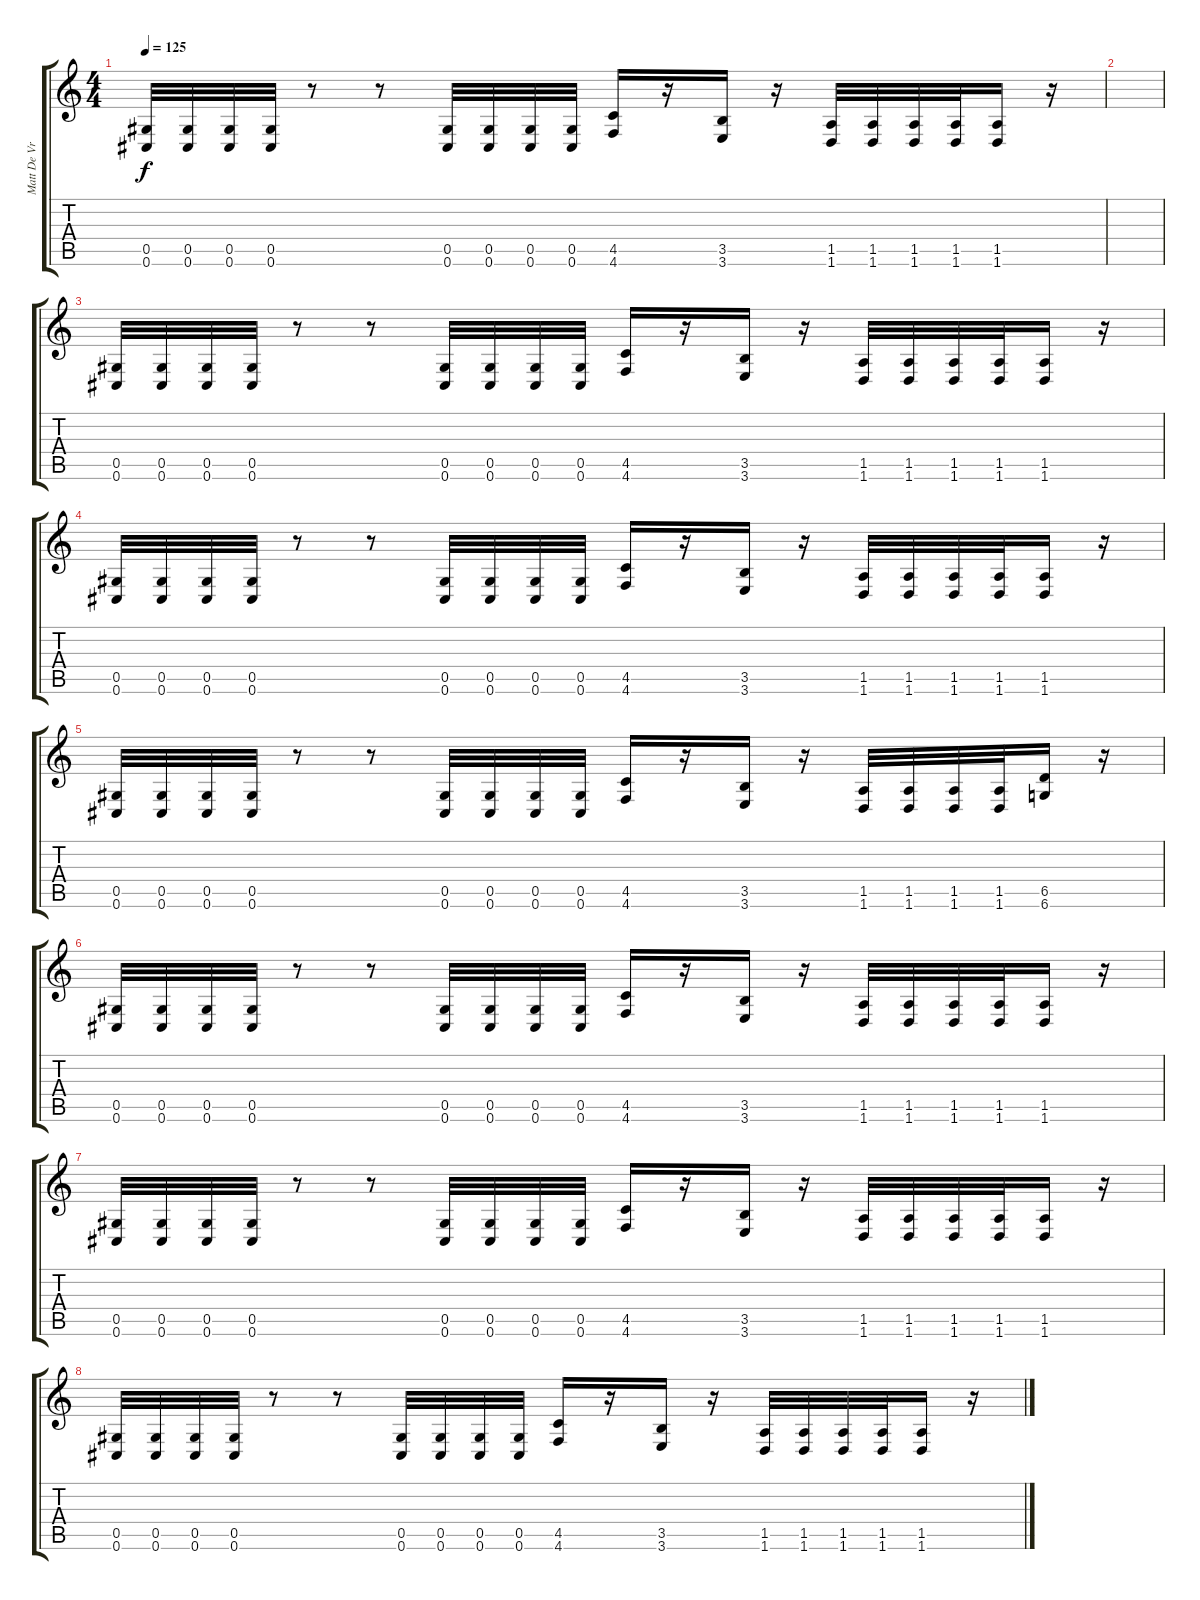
\track ("Matt De Vries" "Matt De Vr") {instrument distortionguitar}
\staff {score tabs}
\tuning (Eb4 Bb3 Gb3 Db3 Ab2 Db2) {hide}
\ts (4 4)
\tempo 125
\clef g2
\ks c
(0.5 0.6).32{dy f} (0.5 0.6).32 (0.5 0.6).32 (0.5 0.6).32 r.8 r.8 (0.5 0.6).32 (0.5 0.6).32 (0.5 0.6).32 (0.5 0.6).32 (4.5 4.6).16 r.16 (3.5 3.6).16 r.16 (1.5 1.6).32 (1.5 1.6).32 (1.5 1.6).32 (1.5 1.6).32 (1.5 1.6).16 r.16 |
|
(0.5 0.6).32 (0.5 0.6).32 (0.5 0.6).32 (0.5 0.6).32 r.8 r.8 (0.5 0.6).32 (0.5 0.6).32 (0.5 0.6).32 (0.5 0.6).32 (4.5 4.6).16 r.16 (3.5 3.6).16 r.16 (1.5 1.6).32 (1.5 1.6).32 (1.5 1.6).32 (1.5 1.6).32 (1.5 1.6).16 r.16 |
(0.5 0.6).32 (0.5 0.6).32 (0.5 0.6).32 (0.5 0.6).32 r.8 r.8 (0.5 0.6).32 (0.5 0.6).32 (0.5 0.6).32 (0.5 0.6).32 (4.5 4.6).16 r.16 (3.5 3.6).16 r.16 (1.5 1.6).32 (1.5 1.6).32 (1.5 1.6).32 (1.5 1.6).32 (1.5 1.6).16 r.16 |
(0.5 0.6).32 (0.5 0.6).32 (0.5 0.6).32 (0.5 0.6).32 r.8 r.8 (0.5 0.6).32 (0.5 0.6).32 (0.5 0.6).32 (0.5 0.6).32 (4.5 4.6).16 r.16 (3.5 3.6).16 r.16 (1.5 1.6).32 (1.5 1.6).32 (1.5 1.6).32 (1.5 1.6).32 (6.5 6.6).16 r.16 |
(0.5 0.6).32 (0.5 0.6).32 (0.5 0.6).32 (0.5 0.6).32 r.8 r.8 (0.5 0.6).32 (0.5 0.6).32 (0.5 0.6).32 (0.5 0.6).32 (4.5 4.6).16 r.16 (3.5 3.6).16 r.16 (1.5 1.6).32 (1.5 1.6).32 (1.5 1.6).32 (1.5 1.6).32 (1.5 1.6).16 r.16 |
(0.5 0.6).32 (0.5 0.6).32 (0.5 0.6).32 (0.5 0.6).32 r.8 r.8 (0.5 0.6).32 (0.5 0.6).32 (0.5 0.6).32 (0.5 0.6).32 (4.5 4.6).16 r.16 (3.5 3.6).16 r.16 (1.5 1.6).32 (1.5 1.6).32 (1.5 1.6).32 (1.5 1.6).32 (1.5 1.6).16 r.16 |
(0.5 0.6).32 (0.5 0.6).32 (0.5 0.6).32 (0.5 0.6).32 r.8 r.8 (0.5 0.6).32 (0.5 0.6).32 (0.5 0.6).32 (0.5 0.6).32 (4.5 4.6).16 r.16 (3.5 3.6).16 r.16 (1.5 1.6).32 (1.5 1.6).32 (1.5 1.6).32 (1.5 1.6).32 (1.5 1.6).16 r.16
